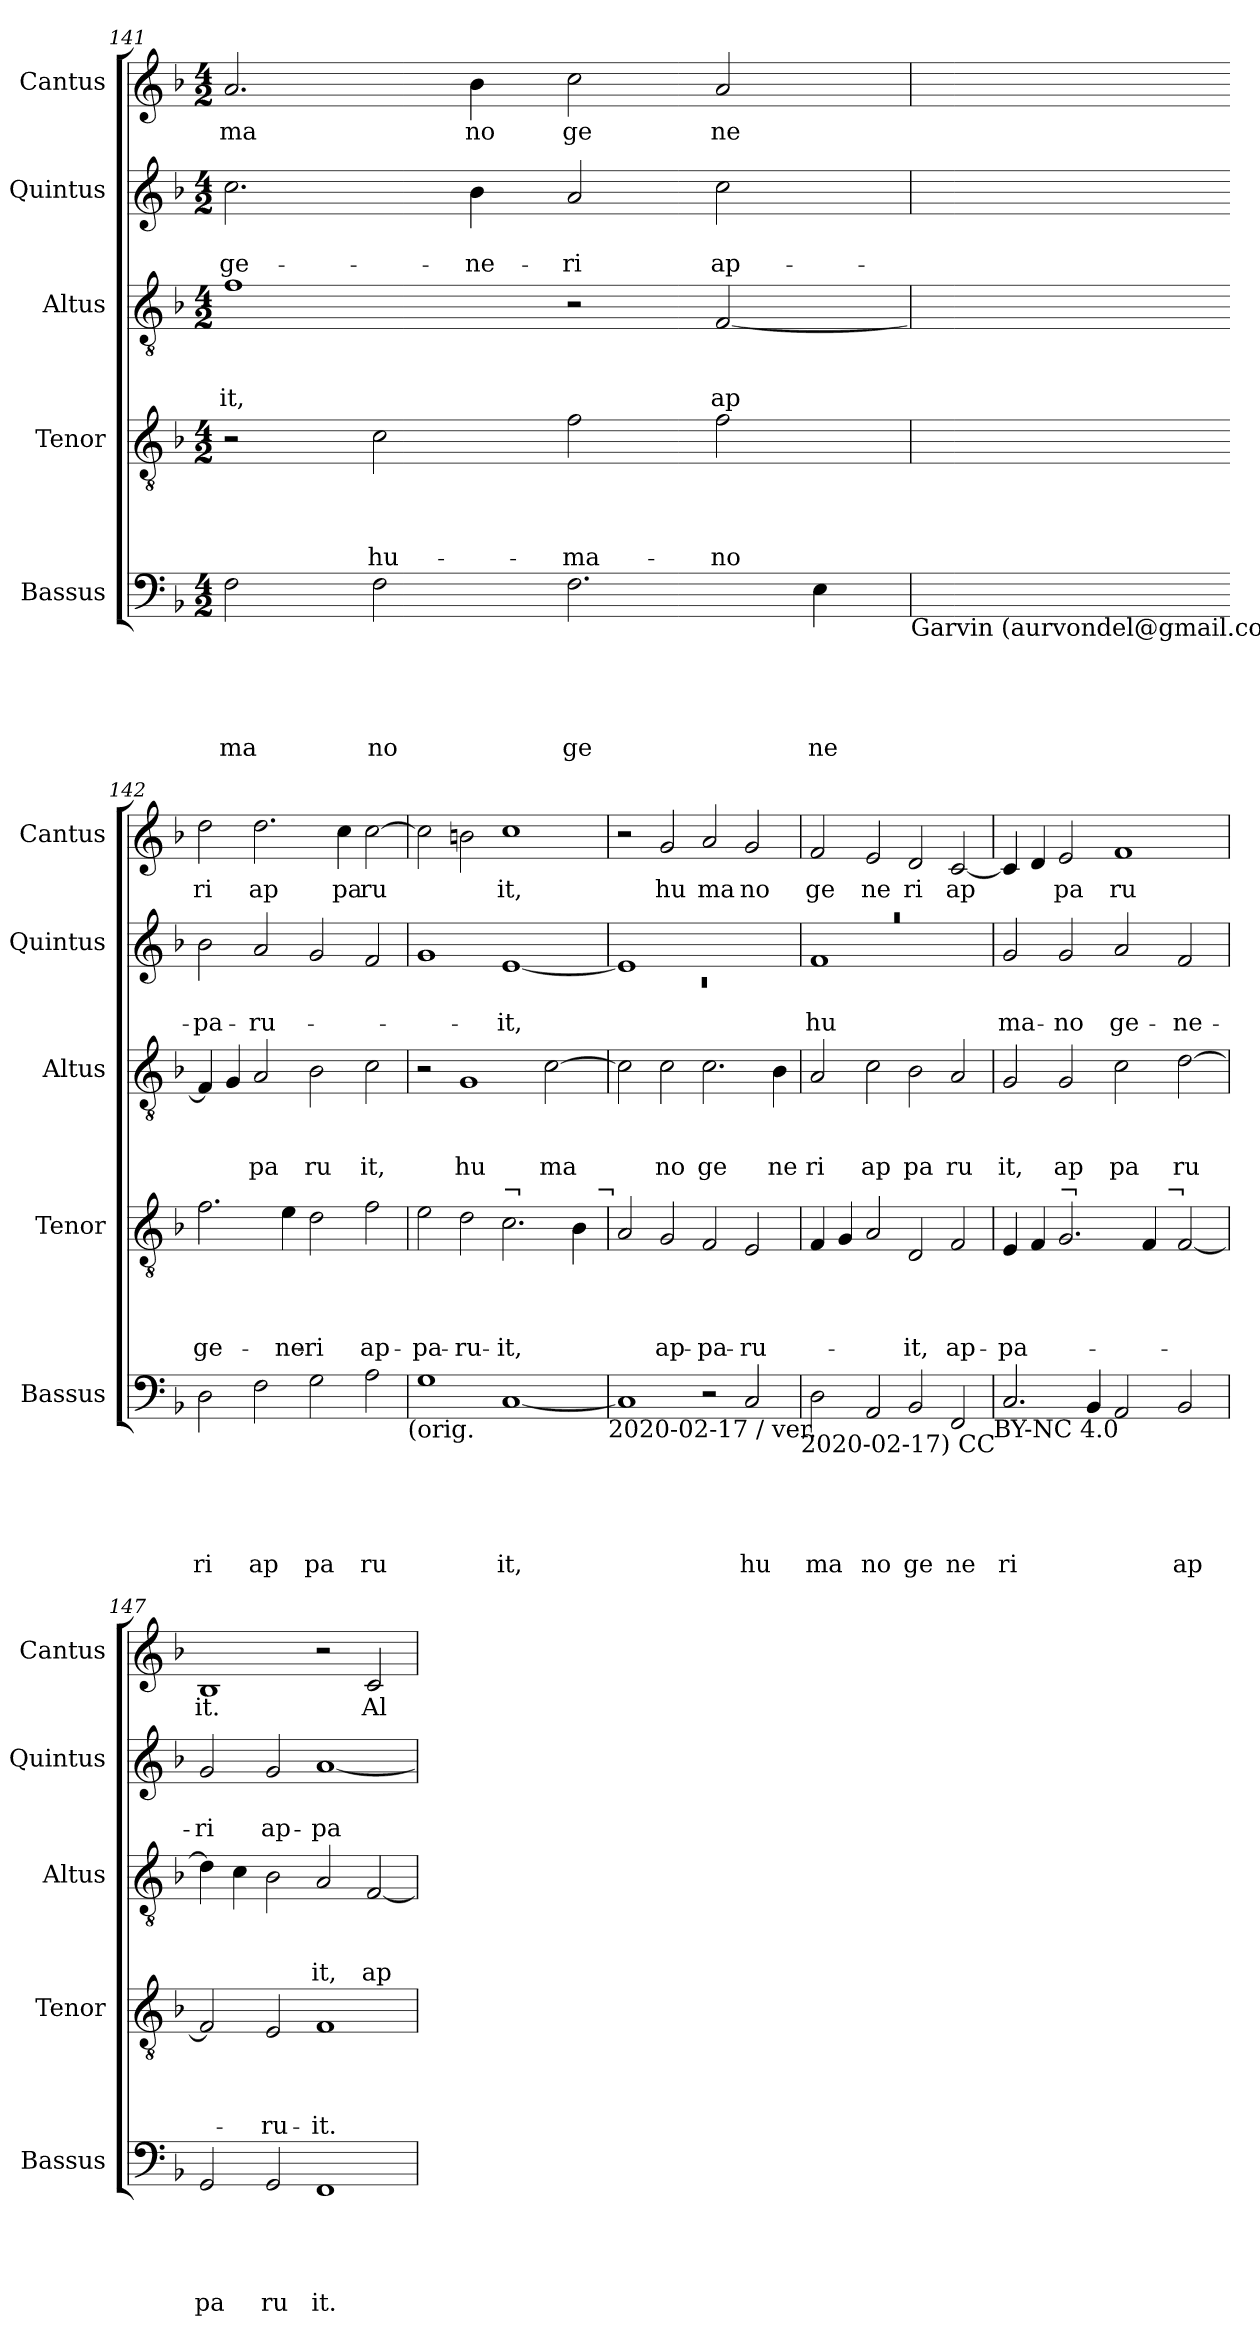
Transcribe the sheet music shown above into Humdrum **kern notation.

**kern	**text	**text	**text	**text	**text	**kern	**text	**text	**text	**text	**kern	**text	**text	**text	**kern	**text	**text	**kern	**text
*part5	*part5	*part5	*part5	*part5	*part5	*part4	*part4	*part4	*part4	*part4	*part3	*part3	*part3	*part3	*part2	*part2	*part2	*part1	*part1
*staff5	*staff5	*staff5	*staff5	*staff5	*staff5	*staff4	*staff4	*staff4	*staff4	*staff4	*staff3	*staff3	*staff3	*staff3	*staff2	*staff2	*staff2	*staff1	*staff1
*I"Bassus	*	*	*	*	*	*I"Tenor	*	*	*	*	*I"Altus	*	*	*	*I"Quintus	*	*	*I"Cantus	*
*I'Bassus	*	*	*	*	*	*I'Tenor	*	*	*	*	*I'Altus	*	*	*	*I'Quintus	*	*	*I'Cantus	*
*clefF4	*	*	*	*	*	*clefGv2	*	*	*	*	*clefGv2	*	*	*	*clefG2	*	*	*clefG2	*
*k[b-]	*	*	*	*	*	*k[b-]	*	*	*	*	*k[b-]	*	*	*	*k[b-]	*	*	*k[b-]	*
*F:	*	*	*	*	*	*F:	*	*	*	*	*F:	*	*	*	*F:	*	*	*F:	*
*M4/2	*	*	*	*	*	*M4/2	*	*	*	*	*M4/2	*	*	*	*M4/2	*	*	*M4/2	*
=141	=141	=141	=141	=141	=141	=141	=141	=141	=141	=141	=141	=141	=141	=141	=141	=141	=141	=141	=141
!	!	!	!	!	!LO:LY:b	!	!	!	!	!	!	!	!	!LO:LY:b	!	!	!LO:LY:b	!	!LO:LY:b
2F\	.	.	.	.	ma	2r	.	.	.	.	1f	.	.	it,	2.cc\	.	ge-	2.a/	ma
!	!	!	!	!	!LO:LY:b	!	!	!	!	!LO:LY:b	!	!	!	!	!	!	!	!	!
2F\	.	.	.	.	no	2c\	.	.	.	hu-	.	.	.	.	.	.	.	.	.
!	!	!	!	!	!	!	!	!	!	!	!	!	!	!	!	!	!LO:LY:b	!	!LO:LY:b
.	.	.	.	.	.	.	.	.	.	.	.	.	.	.	4b-\	.	-ne-	4b-\	no
!	!	!	!	!	!LO:LY:b	!	!	!	!	!LO:LY:b	!	!	!	!	!	!	!LO:LY:b	!	!LO:LY:b
2.F\	.	.	.	.	ge	2f\	.	.	.	-ma-	2r	.	.	.	2a/	.	-ri	2cc\	ge
!	!	!	!	!	!	!	!	!	!	!LO:LY:b	!	!	!	!LO:LY:b	!	!	!LO:LY:b	!	!LO:LY:b
.	.	.	.	.	.	2f\	.	.	.	-no	[<2F/	.	.	ap	2cc\	.	ap-	2a/	ne
!	!	!	!	!	!LO:LY:b	!	!	!	!	!	!	!	!	!	!	!	!	!	!
4E\	.	.	.	.	ne	.	.	.	.	.	.	.	.	.	.	.	.	.	.
!LO:TX:b:t=Garvin (aurvondel@gmail.com)	!	!	!	!	!	!	!	!	!	!	!	!	!	!	!	!	!	!	!
=142	=142	=142	=142	=142	=142	=142	=142	=142	=142	=142	=142	=142	=142	=142	=142	=142	=142	=142	=142
!	!	!	!	!	!LO:LY:b	!	!	!	!	!LO:LY:b	!	!	!	!	!	!	!LO:LY:b	!	!LO:LY:b
2D\	.	.	.	.	ri	2.f\	.	.	.	ge-	4F/]	.	.	.	2b-\	.	-pa-	2dd\	ri
.	.	.	.	.	.	.	.	.	.	.	4G/	.	.	.	.	.	.	.	.
!	!	!	!	!	!LO:LY:b	!	!	!	!	!	!	!	!	!LO:LY:b	!	!	!LO:LY:b	!	!LO:LY:b
2F\	.	.	.	.	ap	.	.	.	.	.	2A/	.	.	pa	2a/	.	-ru-	2.dd\	ap
!	!	!	!	!	!	!	!	!	!	!LO:LY:b	!	!	!	!	!	!	!	!	!
.	.	.	.	.	.	4e\	.	.	.	-ne-	.	.	.	.	.	.	.	.	.
!	!	!	!	!	!LO:LY:b	!	!	!	!	!LO:LY:b	!	!	!	!LO:LY:b	!	!	!	!	!
2G\	.	.	.	.	pa	2d\	.	.	.	-ri	2B-\	.	.	ru	2g/	.	.	.	.
!	!	!	!	!	!	!	!	!	!	!	!	!	!	!	!	!	!	!	!LO:LY:b
.	.	.	.	.	.	.	.	.	.	.	.	.	.	.	.	.	.	4cc\	pa
!	!	!	!	!	!LO:LY:b	!	!	!	!	!LO:LY:b	!	!	!	!LO:LY:b	!	!	!	!	!LO:LY:b
2A\	.	.	.	.	ru	2f\	.	.	.	ap-	2c\	.	.	it,	2f/	.	.	[>2cc\	ru
!LO:TX:b:t=(orig.	!	!	!	!	!	!	!	!	!	!	!	!	!	!	!	!	!	!	!
=143	=143	=143	=143	=143	=143	=143	=143	=143	=143	=143	=143	=143	=143	=143	=143	=143	=143	=143	=143
!	!	!	!	!	!	!	!	!	!	!LO:LY:b	!	!	!	!	!	!	!	!	!
*	*	*	*	*	*	*^	*	*	*	*	*	*	*	*	*	*	*	*	*
1G	.	.	.	.	.	2e\	1ryy	.	.	.	-pa-	2r	.	.	.	1g	.	.	2cc\]	.
!	!	!	!	!	!	!	!	!	!	!	!LO:LY:b	!	!	!	!LO:LY:b	!	!	!	!	!
.	.	.	.	.	.	2d\	.	.	.	.	-ru-	1G	.	.	hu	.	.	.	2b\	.
!	!	!	!	!	!	!LO:TX:a:t=¬	!	!	!	!	!	!	!	!	!	!	!	!	!	!
!	!	!	!	!	!LO:LY:b	!	!	!	!	!	!LO:LY:b	!	!	!	!	!	!	!LO:LY:b	!	!LO:LY:b
[<1C	.	.	.	.	it,	2.c\	2...ryy	.	.	.	-it,	.	.	.	.	[<1e	.	-it,	1cc	it,
!	!	!	!	!	!	!	!	!	!	!	!	!	!	!	!LO:LY:b	!	!	!	!	!
.	.	.	.	.	.	.	.	.	.	.	.	[>2c\	.	.	ma	.	.	.	.	.
.	.	.	.	.	.	4B-\	.	.	.	.	.	.	.	.	.	.	.	.	.	.
!	!	!	!	!	!	!	!LO:TX:a:t=¬	!	!	!	!	!	!	!	!	!	!	!	!	!
.	.	.	.	.	.	.	16ryy	.	.	.	.	.	.	.	.	.	.	.	.	.
!LO:TX:b:t=2020-02-17 / ver.	!	!	!	!	!	!	!	!	!	!	!	!	!	!	!	!	!	!	!	!
=144	=144	=144	=144	=144	=144	=144	=144	=144	=144	=144	=144	=144	=144	=144	=144	=144	=144	=144	=144	=144
*	*	*	*	*	*	*	*	*	*	*	*	*	*	*	*	*^	*	*	*	*
!	!	!	!	!	!	!	!	!	!	!	!	!	!	!	!	!	!LO:N:vis=1	!	!	!	!
*	*	*	*	*	*	*v	*v	*	*	*	*	*	*	*	*	*	*	*	*	*	*
1C]	.	.	.	.	.	2A/	.	.	.	.	2c\]	.	.	.	1e]	0rc	.	.	2r	.
!	!	!	!	!	!	!	!	!	!	!LO:LY:b	!	!	!	!LO:LY:b	!	!	!	!	!	!LO:LY:b
.	.	.	.	.	.	2G/	.	.	.	ap-	2c\	.	.	no	.	.	.	.	2g/	hu
!	!	!	!	!	!	!	!	!	!	!LO:LY:b	!	!	!	!LO:LY:b	!	!	!	!	!	!LO:LY:b
2r	.	.	.	.	.	2F/	.	.	.	-pa-	2.c\	.	.	ge	1ryy	.	.	.	2a/	ma
!	!	!	!	!	!LO:LY:b	!	!	!	!	!LO:LY:b	!	!	!	!	!	!	!	!	!	!LO:LY:b
2C/	.	.	.	.	hu	2E/	.	.	.	-ru-	.	.	.	.	.	.	.	.	2g/	no
!	!	!	!	!	!	!	!	!	!	!	!	!	!	!LO:LY:b	!	!	!	!	!	!
.	.	.	.	.	.	.	.	.	.	.	4B-\	.	.	ne	.	.	.	.	.	.
!LO:TX:b:t=2020-02-17) CC	!	!	!	!	!	!	!	!	!	!	!	!	!	!	!	!	!	!	!	!
=145	=145	=145	=145	=145	=145	=145	=145	=145	=145	=145	=145	=145	=145	=145	=145	=145	=145	=145	=145	=145
!	!	!	!	!	!LO:LY:b	!	!	!	!	!	!	!	!	!LO:LY:b	!LO:N:vis=1	!	!	!LO:LY:b	!	!LO:LY:b
2D\	.	.	.	.	ma	4F/	.	.	.	.	2A/	.	.	ri	0raa	1f	.	hu-	2f/	ge
.	.	.	.	.	.	4G/	.	.	.	.	.	.	.	.	.	.	.	.	.	.
!	!	!	!	!	!LO:LY:b	!	!	!	!	!	!	!	!	!LO:LY:b	!	!	!	!	!	!LO:LY:b
2AA/	.	.	.	.	no	2A/	.	.	.	.	2c\	.	.	ap	.	.	.	.	2e/	ne
!	!	!	!	!	!LO:LY:b	!	!	!	!	!LO:LY:b	!	!	!	!LO:LY:b	!	!	!	!	!	!LO:LY:b
2BB-/	.	.	.	.	ge	2D/	.	.	.	-it,	2B-\	.	.	pa	.	1ryy	.	.	2d/	ri
!	!	!	!	!	!LO:LY:b	!	!	!	!	!LO:LY:b	!	!	!	!LO:LY:b	!	!	!	!	!	!LO:LY:b
2FF/	.	.	.	.	ne	2F/	.	.	.	ap-	2A/	.	.	ru	.	.	.	.	[<2c/	ap
*	*	*	*	*	*	*	*	*	*	*	*	*	*	*	*v	*v	*	*	*	*
!LO:TX:b:t=BY-NC 4.0	!	!	!	!	!	!	!	!	!	!	!	!	!	!	!	!	!	!	!
=146	=146	=146	=146	=146	=146	=146	=146	=146	=146	=146	=146	=146	=146	=146	=146	=146	=146	=146	=146
!	!	!	!	!	!LO:LY:b	!	!	!	!	!LO:LY:b	!	!	!	!LO:LY:b	!	!	!LO:LY:b	!	!
*	*	*	*	*	*	*^	*	*	*	*	*	*	*	*	*	*	*	*	*
2.C/	.	.	.	.	ri	4E/	1ryy	.	.	.	-pa-	2G/	.	.	it,	2g/	.	-ma-	4c/]	.
.	.	.	.	.	.	4F/	.	.	.	.	.	.	.	.	.	.	.	.	4d/	.
!	!	!	!	!	!	!LO:TX:a:t=¬	!	!	!	!	!	!	!	!	!	!	!	!	!	!
!	!	!	!	!	!	!	!	!	!	!	!	!	!	!	!LO:LY:b	!	!	!LO:LY:b	!	!LO:LY:b
.	.	.	.	.	.	2.G/	.	.	.	.	.	2G/	.	.	ap	2g/	.	-no	2e/	pa
4BB-/	.	.	.	.	.	.	.	.	.	.	.	.	.	.	.	.	.	.	.	.
!	!	!	!	!	!	!	!	!	!	!	!	!	!	!	!LO:LY:b	!	!	!LO:LY:b	!	!LO:LY:b
2AA/	.	.	.	.	.	.	4..ryy	.	.	.	.	2c\	.	.	pa	2a/	.	ge-	1f	ru
.	.	.	.	.	.	4F/	.	.	.	.	.	.	.	.	.	.	.	.	.	.
!	!	!	!	!	!	!	!LO:TX:a:t=¬	!	!	!	!	!	!	!	!	!	!	!	!	!
.	.	.	.	.	.	.	2ryy	.	.	.	.	.	.	.	.	.	.	.	.	.
!	!	!	!	!	!LO:LY:b	!	!	!	!	!	!	!	!	!	!LO:LY:b	!	!	!LO:LY:b	!	!
2BB-/	.	.	.	.	ap	[>2F/	.	.	.	.	.	[>2d\	.	.	ru	2f/	.	-ne-	.	.
.	.	.	.	.	.	.	16ryy	.	.	.	.	.	.	.	.	.	.	.	.	.
!!LO:PB:g=z
=147	=147	=147	=147	=147	=147	=147	=147	=147	=147	=147	=147	=147	=147	=147	=147	=147	=147	=147	=147	=147
!	!	!	!	!	!LO:LY:b	!	!	!	!	!	!	!	!	!	!	!	!	!LO:LY:b	!	!LO:LY:b
*	*	*	*	*	*	*v	*v	*	*	*	*	*	*	*	*	*	*	*	*	*
2GG/	.	.	.	.	pa	2F/]	.	.	.	.	4d\]	.	.	.	2g/	.	-ri	1B-	it.
.	.	.	.	.	.	.	.	.	.	.	4c\	.	.	.	.	.	.	.	.
!	!	!	!	!	!LO:LY:b	!	!	!	!	!LO:LY:b	!	!	!	!	!	!	!LO:LY:b	!	!
2GG/	.	.	.	.	ru	2E/	.	.	.	-ru-	2B-\	.	.	.	2g/	.	ap-	.	.
!	!	!	!	!	!LO:LY:b	!	!	!	!	!LO:LY:b	!	!	!	!LO:LY:b	!	!	!LO:LY:b	!	!
1FF	.	.	.	.	it.	1F	.	.	.	-it.	2A/	.	.	it,	[<1a	.	-pa-	2r	.
!	!	!	!	!	!	!	!	!	!	!	!	!	!	!LO:LY:b	!	!	!	!	!LO:LY:b
.	.	.	.	.	.	.	.	.	.	.	[<2F/	.	.	ap	.	.	.	2c/	Al
=	=	=	=	=	=	=	=	=	=	=	=	=	=	=	=	=	=	=	=
*-	*-	*-	*-	*-	*-	*-	*-	*-	*-	*-	*-	*-	*-	*-	*-	*-	*-	*-	*-
